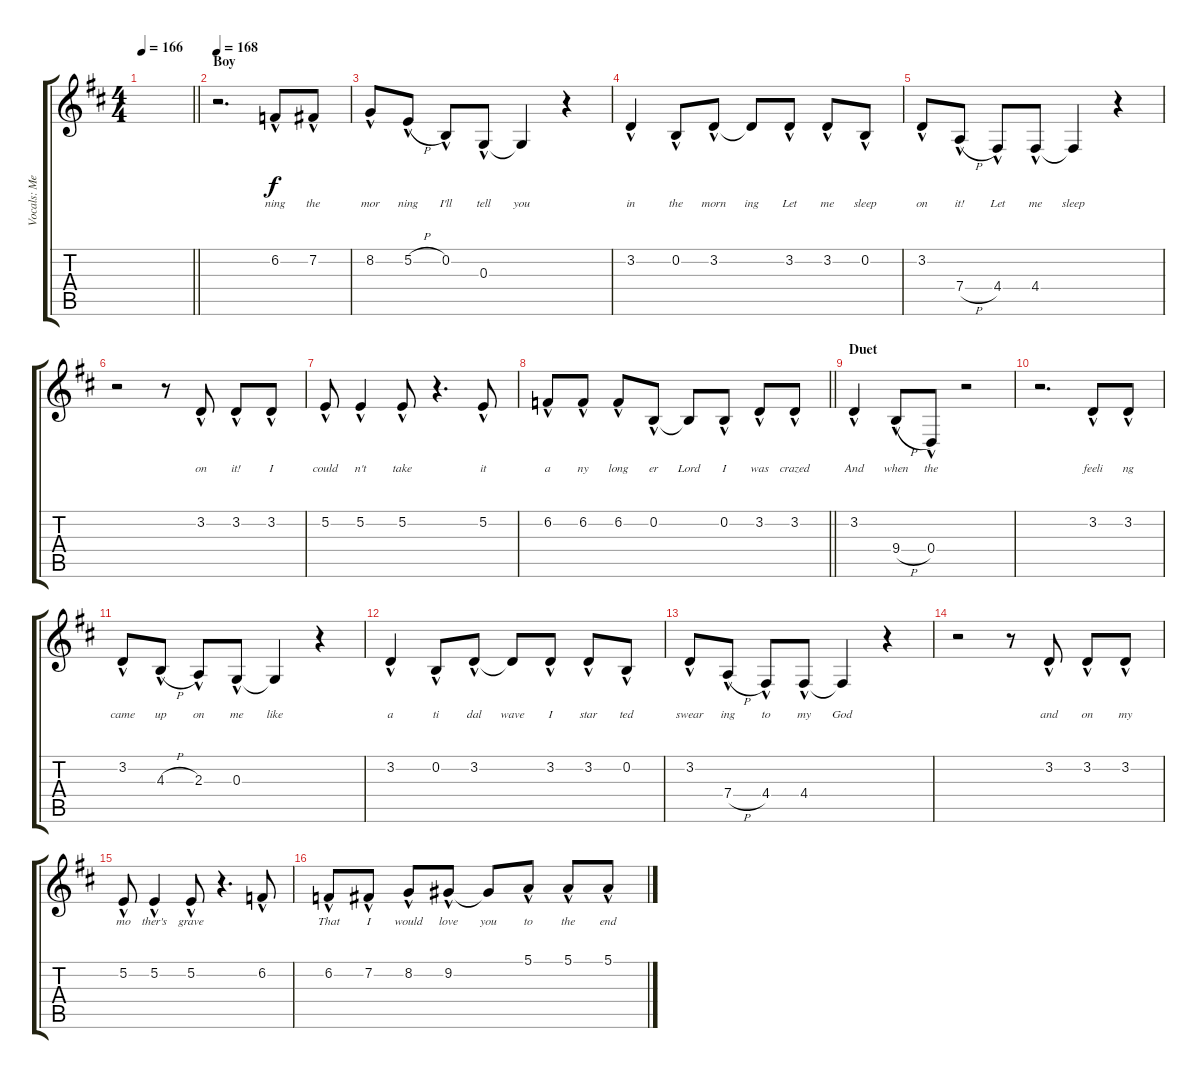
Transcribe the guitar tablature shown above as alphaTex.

\track ("Vocals: Meatloaf" "Vocals: Me") {instrument lead2sawtooth}
\staff {score tabs}
\tuning (E4 B3 G3 D3 A2 E2) {hide}
\ts (4 4)
\tempo 166
\clef g2
\barLineRight lightlight
\ks d
|
\section ("" "Boy")
\tempo 168
r.2{d} 6.2{hac}.8{lyrics (0 "ning") lyrics (1 "") lyrics (2 "") lyrics (3 "") lyrics (4 "")} 7.2{hac}.8{lyrics (0 "the") lyrics (1 "") lyrics (2 "") lyrics (3 "") lyrics (4 "")} |
8.2{hac}.8{lyrics (0 "mor") lyrics (1 "") lyrics (2 "") lyrics (3 "") lyrics (4 "")} 5.2{h hac}.8{lyrics (0 "ning") lyrics (1 "") lyrics (2 "") lyrics (3 "") lyrics (4 "")} 0.2{hac}.8{lyrics (0 "I'll") lyrics (1 "") lyrics (2 "") lyrics (3 "") lyrics (4 "")} 0.3{hac}.8{lyrics (0 "tell") lyrics (1 "") lyrics (2 "") lyrics (3 "") lyrics (4 "")} 0.3{t}.4{lyrics (0 "you") lyrics (1 "") lyrics (2 "") lyrics (3 "") lyrics (4 "")} r.4 |
3.2{hac}.4{lyrics (0 "in") lyrics (1 "") lyrics (2 "") lyrics (3 "") lyrics (4 "")} 0.2{hac}.8{lyrics (0 "the") lyrics (1 "") lyrics (2 "") lyrics (3 "") lyrics (4 "")} 3.2{hac}.8{lyrics (0 "morn") lyrics (1 "") lyrics (2 "") lyrics (3 "") lyrics (4 "")} 3.2{t}.8{lyrics (0 "ing") lyrics (1 "") lyrics (2 "") lyrics (3 "") lyrics (4 "")} 3.2{hac}.8{lyrics (0 "Let") lyrics (1 "") lyrics (2 "") lyrics (3 "") lyrics (4 "")} 3.2{hac}.8{lyrics (0 "me") lyrics (1 "") lyrics (2 "") lyrics (3 "") lyrics (4 "")} 0.2{hac}.8{lyrics (0 "sleep") lyrics (1 "") lyrics (2 "") lyrics (3 "") lyrics (4 "")} |
3.2{hac}.8{lyrics (0 "on") lyrics (1 "") lyrics (2 "") lyrics (3 "") lyrics (4 "")} 7.4{h hac}.8{lyrics (0 "it!") lyrics (1 "") lyrics (2 "") lyrics (3 "") lyrics (4 "")} 4.4{hac}.8{lyrics (0 "Let") lyrics (1 "") lyrics (2 "") lyrics (3 "") lyrics (4 "")} 4.4{hac}.8{lyrics (0 "me") lyrics (1 "") lyrics (2 "") lyrics (3 "") lyrics (4 "")} 4.4{t}.4{lyrics (0 "sleep") lyrics (1 "") lyrics (2 "") lyrics (3 "") lyrics (4 "")} r.4 |
r.2 r.8 3.2{hac}.8{lyrics (0 "on") lyrics (1 "") lyrics (2 "") lyrics (3 "") lyrics (4 "")} 3.2{hac}.8{lyrics (0 "it!") lyrics (1 "") lyrics (2 "") lyrics (3 "") lyrics (4 "")} 3.2{hac}.8{lyrics (0 "I") lyrics (1 "") lyrics (2 "") lyrics (3 "") lyrics (4 "")} |
5.2{hac}.8{lyrics (0 "could") lyrics (1 "") lyrics (2 "") lyrics (3 "") lyrics (4 "")} 5.2{hac}.4{lyrics (0 "n't") lyrics (1 "") lyrics (2 "") lyrics (3 "") lyrics (4 "")} 5.2{hac}.8{lyrics (0 "take") lyrics (1 "") lyrics (2 "") lyrics (3 "") lyrics (4 "")} r.4{d} 5.2{hac}.8{lyrics (0 "it") lyrics (1 "") lyrics (2 "") lyrics (3 "") lyrics (4 "")} |
\barLineRight lightlight
6.2{hac}.8{lyrics (0 "a") lyrics (1 "") lyrics (2 "") lyrics (3 "") lyrics (4 "")} 6.2{hac}.8{lyrics (0 "ny") lyrics (1 "") lyrics (2 "") lyrics (3 "") lyrics (4 "")} 6.2{hac}.8{lyrics (0 "long") lyrics (1 "") lyrics (2 "") lyrics (3 "") lyrics (4 "")} 0.2{hac}.8{lyrics (0 "er") lyrics (1 "") lyrics (2 "") lyrics (3 "") lyrics (4 "")} 0.2{t}.8{lyrics (0 "Lord") lyrics (1 "") lyrics (2 "") lyrics (3 "") lyrics (4 "")} 0.2{hac}.8{lyrics (0 "I") lyrics (1 "") lyrics (2 "") lyrics (3 "") lyrics (4 "")} 3.2{hac}.8{lyrics (0 "was") lyrics (1 "") lyrics (2 "") lyrics (3 "") lyrics (4 "")} 3.2{hac}.8{lyrics (0 "crazed") lyrics (1 "") lyrics (2 "") lyrics (3 "") lyrics (4 "")} |
\section ("" "Duet")
3.2{hac}.4{lyrics (0 "And") lyrics (1 "") lyrics (2 "") lyrics (3 "") lyrics (4 "")} 9.4{h hac}.8{lyrics (0 "when") lyrics (1 "") lyrics (2 "") lyrics (3 "") lyrics (4 "")} 0.4{hac}.8{lyrics (0 "the") lyrics (1 "") lyrics (2 "") lyrics (3 "") lyrics (4 "")} r.2 |
r.2{d} 3.2{hac}.8{lyrics (0 "feeli") lyrics (1 "") lyrics (2 "") lyrics (3 "") lyrics (4 "")} 3.2{hac}.8{lyrics (0 "ng") lyrics (1 "") lyrics (2 "") lyrics (3 "") lyrics (4 "")} |
3.2{hac}.8{lyrics (0 "came") lyrics (1 "") lyrics (2 "") lyrics (3 "") lyrics (4 "")} 4.3{h hac}.8{lyrics (0 "up") lyrics (1 "") lyrics (2 "") lyrics (3 "") lyrics (4 "")} 2.3{hac}.8{lyrics (0 "on") lyrics (1 "") lyrics (2 "") lyrics (3 "") lyrics (4 "")} 0.3{hac}.8{lyrics (0 "me") lyrics (1 "") lyrics (2 "") lyrics (3 "") lyrics (4 "")} 0.3{t}.4{lyrics (0 "like") lyrics (1 "") lyrics (2 "") lyrics (3 "") lyrics (4 "")} r.4 |
3.2{hac}.4{lyrics (0 "a") lyrics (1 "") lyrics (2 "") lyrics (3 "") lyrics (4 "")} 0.2{hac}.8{lyrics (0 "ti") lyrics (1 "") lyrics (2 "") lyrics (3 "") lyrics (4 "")} 3.2{hac}.8{lyrics (0 "dal") lyrics (1 "") lyrics (2 "") lyrics (3 "") lyrics (4 "")} 3.2{t}.8{lyrics (0 "wave") lyrics (1 "") lyrics (2 "") lyrics (3 "") lyrics (4 "")} 3.2{hac}.8{lyrics (0 "I") lyrics (1 "") lyrics (2 "") lyrics (3 "") lyrics (4 "")} 3.2{hac}.8{lyrics (0 "star") lyrics (1 "") lyrics (2 "") lyrics (3 "") lyrics (4 "")} 0.2{hac}.8{lyrics (0 "ted") lyrics (1 "") lyrics (2 "") lyrics (3 "") lyrics (4 "")} |
3.2{hac}.8{lyrics (0 "swear") lyrics (1 "") lyrics (2 "") lyrics (3 "") lyrics (4 "")} 7.4{h hac}.8{lyrics (0 "ing") lyrics (1 "") lyrics (2 "") lyrics (3 "") lyrics (4 "")} 4.4{hac}.8{lyrics (0 "to") lyrics (1 "") lyrics (2 "") lyrics (3 "") lyrics (4 "")} 4.4{hac}.8{lyrics (0 "my") lyrics (1 "") lyrics (2 "") lyrics (3 "") lyrics (4 "")} 4.4{t}.4{lyrics (0 "God") lyrics (1 "") lyrics (2 "") lyrics (3 "") lyrics (4 "")} r.4 |
r.2 r.8 3.2{hac}.8{lyrics (0 "and") lyrics (1 "") lyrics (2 "") lyrics (3 "") lyrics (4 "")} 3.2{hac}.8{lyrics (0 "on") lyrics (1 "") lyrics (2 "") lyrics (3 "") lyrics (4 "")} 3.2{hac}.8{lyrics (0 "my") lyrics (1 "") lyrics (2 "") lyrics (3 "") lyrics (4 "")} |
5.2{hac}.8{lyrics (0 "mo") lyrics (1 "") lyrics (2 "") lyrics (3 "") lyrics (4 "")} 5.2{hac}.4{lyrics (0 "ther's") lyrics (1 "") lyrics (2 "") lyrics (3 "") lyrics (4 "")} 5.2{hac}.8{lyrics (0 "grave") lyrics (1 "") lyrics (2 "") lyrics (3 "") lyrics (4 "")} r.4{d} 6.2{hac}.8{lyrics (0 "") lyrics (1 "") lyrics (2 "") lyrics (3 "") lyrics (4 "")} |
6.2{hac}.8{lyrics (0 "That") lyrics (1 "") lyrics (2 "") lyrics (3 "") lyrics (4 "")} 7.2{hac}.8{lyrics (0 "I") lyrics (1 "") lyrics (2 "") lyrics (3 "") lyrics (4 "")} 8.2{hac}.8{lyrics (0 "would") lyrics (1 "") lyrics (2 "") lyrics (3 "") lyrics (4 "")} 9.2{hac}.8{lyrics (0 "love") lyrics (1 "") lyrics (2 "") lyrics (3 "") lyrics (4 "")} 9.2{t}.8{lyrics (0 "you") lyrics (1 "") lyrics (2 "") lyrics (3 "") lyrics (4 "")} 5.1{hac}.8{lyrics (0 "to") lyrics (1 "") lyrics (2 "") lyrics (3 "") lyrics (4 "")} 5.1{hac}.8{lyrics (0 "the") lyrics (1 "") lyrics (2 "") lyrics (3 "") lyrics (4 "")} 5.1{hac}.8{lyrics (0 "end") lyrics (1 "") lyrics (2 "") lyrics (3 "") lyrics (4 "")}
